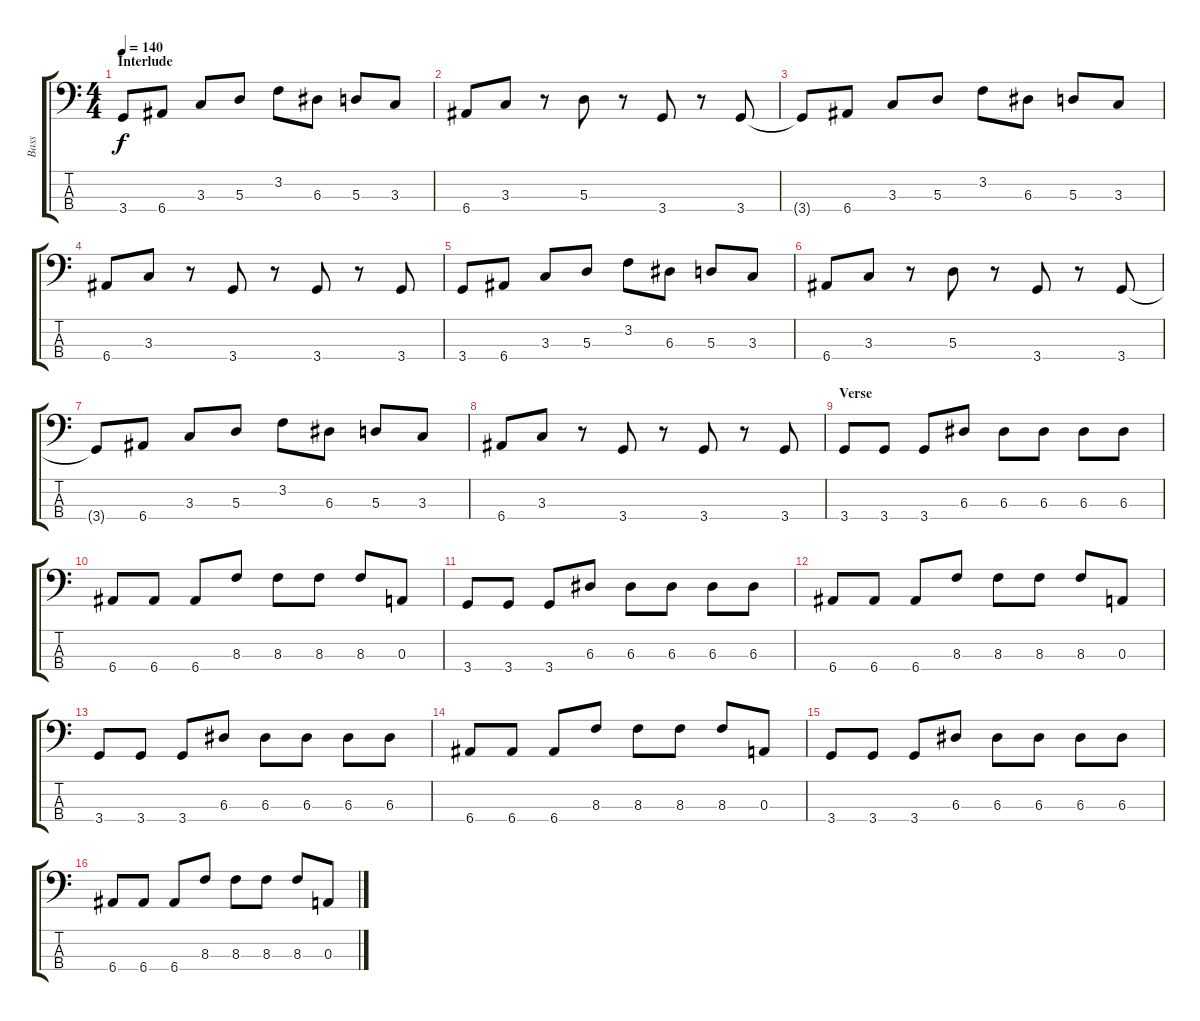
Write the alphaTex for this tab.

\track ("Bass" "Bass") {instrument electricbassfinger}
\staff {score tabs}
\tuning (G2 D2 A1 E1) {hide}
\ts (4 4)
\section ("" "Interlude")
\tempo 140
\clef f4
\ks c
3.4.8{dy f} 6.4.8 3.3.8 5.3.8 3.2.8 6.3.8 5.3.8 3.3.8 |
6.4.8 3.3.8 r.8 5.3.8 r.8 3.4.8 r.8 3.4.8 |
3.4{t}.8 6.4.8 3.3.8 5.3.8 3.2.8 6.3.8 5.3.8 3.3.8 |
6.4.8 3.3.8 r.8 3.4.8 r.8 3.4.8 r.8 3.4.8 |
3.4.8 6.4.8 3.3.8 5.3.8 3.2.8 6.3.8 5.3.8 3.3.8 |
6.4.8 3.3.8 r.8 5.3.8 r.8 3.4.8 r.8 3.4.8 |
3.4{t}.8 6.4.8 3.3.8 5.3.8 3.2.8 6.3.8 5.3.8 3.3.8 |
6.4.8 3.3.8 r.8 3.4.8 r.8 3.4.8 r.8 3.4.8 |
\section ("" "Verse")
3.4.8 3.4.8 3.4.8 6.3.8 6.3.8 6.3.8 6.3.8 6.3.8 |
6.4.8 6.4.8 6.4.8 8.3.8 8.3.8 8.3.8 8.3.8 0.3.8 |
3.4.8 3.4.8 3.4.8 6.3.8 6.3.8 6.3.8 6.3.8 6.3.8 |
6.4.8 6.4.8 6.4.8 8.3.8 8.3.8 8.3.8 8.3.8 0.3.8 |
3.4.8 3.4.8 3.4.8 6.3.8 6.3.8 6.3.8 6.3.8 6.3.8 |
6.4.8 6.4.8 6.4.8 8.3.8 8.3.8 8.3.8 8.3.8 0.3.8 |
3.4.8 3.4.8 3.4.8 6.3.8 6.3.8 6.3.8 6.3.8 6.3.8 |
6.4.8 6.4.8 6.4.8 8.3.8 8.3.8 8.3.8 8.3.8 0.3.8
